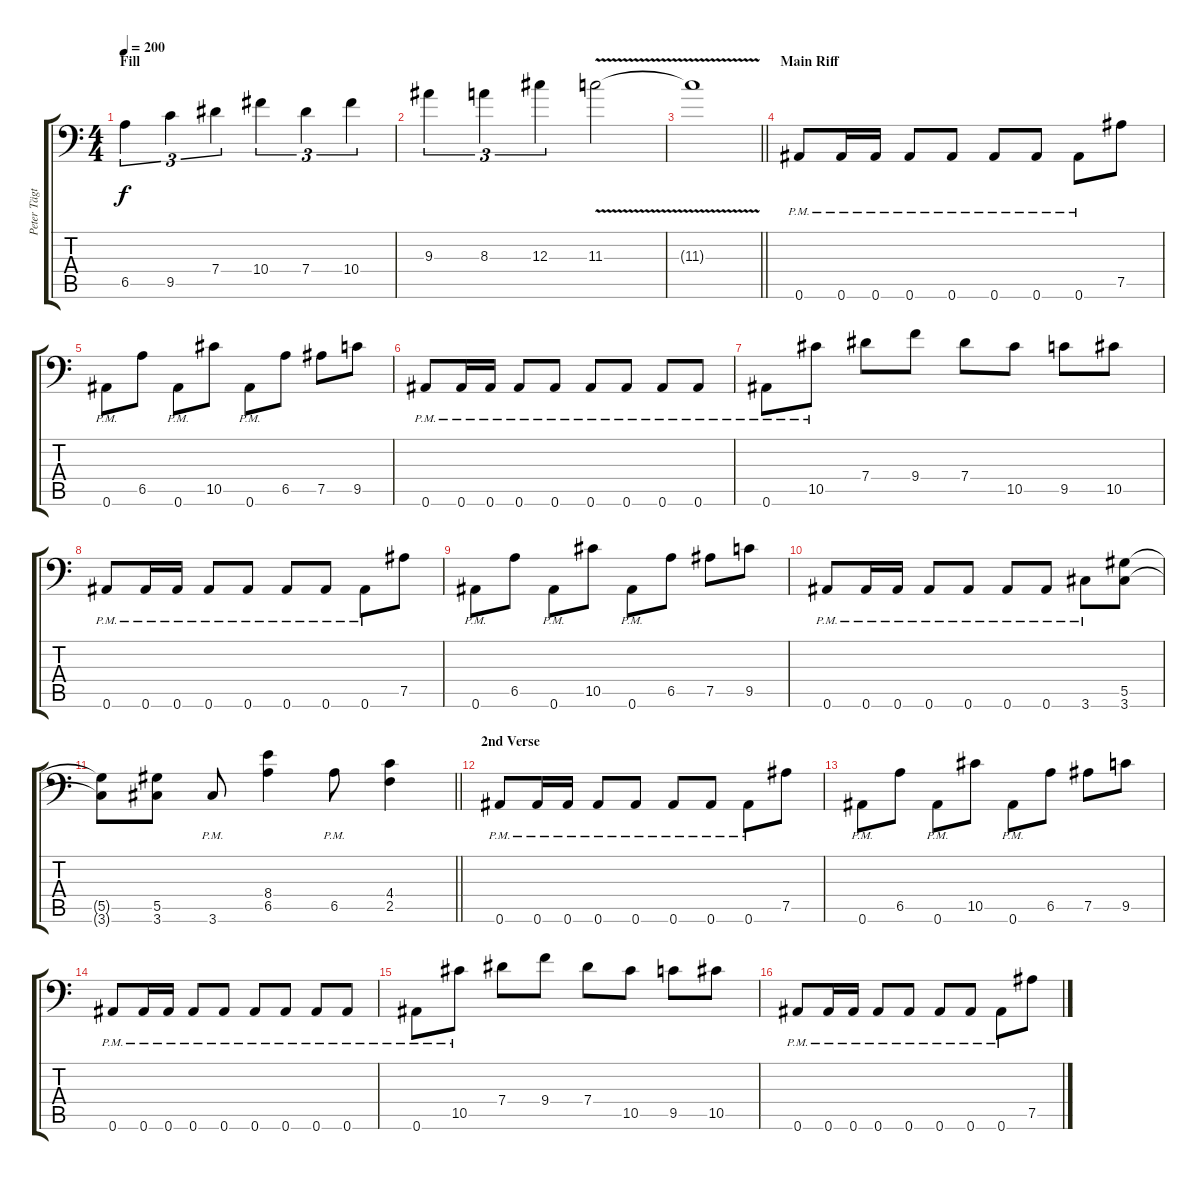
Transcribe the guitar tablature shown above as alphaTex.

\track ("Peter Tägtgren " "Peter Tägt") {instrument distortionguitar}
\staff {score tabs}
\tuning (Bb3 F3 Db3 Ab2 Eb2 Bb1) {hide}
\ts (4 4)
\section ("" "Fill")
\tempo 200
\clef f4
\ks c
6.5.4{tu (3 2) dy f} 9.5.4{tu (3 2)} 7.4.4{tu (3 2)} 10.4.4{tu (3 2)} 7.4.4{tu (3 2)} 10.4.4{tu (3 2)} |
9.3.4{tu (3 2)} 8.3.4{tu (3 2)} 12.3.4{tu (3 2)} 11.3{v}.2 |
\barLineRight lightlight
11.3{t}.1 |
\section ("" "Main Riff")
0.6{pm}.8 0.6{pm}.16 0.6{pm}.16 0.6{pm}.8 0.6{pm}.8 0.6{pm}.8 0.6{pm}.8 0.6{pm}.8 7.5.8 |
0.6{pm}.8 6.5.8 0.6{pm}.8 10.5.8 0.6{pm}.8 6.5.8 7.5.8 9.5.8 |
0.6{pm}.8 0.6{pm}.16 0.6{pm}.16 0.6{pm}.8 0.6{pm}.8 0.6{pm}.8 0.6{pm}.8 0.6{pm}.8 0.6{pm}.8 |
0.6{pm}.8 10.5{pm}.8 7.4.8 9.4.8 7.4.8 10.5.8 9.5.8 10.5.8 |
0.6{pm}.8 0.6{pm}.16 0.6{pm}.16 0.6{pm}.8 0.6{pm}.8 0.6{pm}.8 0.6{pm}.8 0.6{pm}.8 7.5.8 |
0.6{pm}.8 6.5.8 0.6{pm}.8 10.5.8 0.6{pm}.8 6.5.8 7.5.8 9.5.8 |
0.6{pm}.8 0.6{pm}.16 0.6{pm}.16 0.6{pm}.8 0.6{pm}.8 0.6{pm}.8 0.6{pm}.8 3.6{pm}.8 (5.5 3.6).8 |
\barLineRight lightlight
(5.5{t} 3.6{t}).8 (5.5 3.6).8 3.6{pm}.8 (8.4 6.5).4 6.5{pm}.8 (4.4 2.5).4 |
\section ("" "2nd Verse")
0.6{pm}.8 0.6{pm}.16 0.6{pm}.16 0.6{pm}.8 0.6{pm}.8 0.6{pm}.8 0.6{pm}.8 0.6{pm}.8 7.5.8 |
0.6{pm}.8 6.5.8 0.6{pm}.8 10.5.8 0.6{pm}.8 6.5.8 7.5.8 9.5.8 |
0.6{pm}.8 0.6{pm}.16 0.6{pm}.16 0.6{pm}.8 0.6{pm}.8 0.6{pm}.8 0.6{pm}.8 0.6{pm}.8 0.6{pm}.8 |
0.6{pm}.8 10.5{pm}.8 7.4.8 9.4.8 7.4.8 10.5.8 9.5.8 10.5.8 |
0.6{pm}.8 0.6{pm}.16 0.6{pm}.16 0.6{pm}.8 0.6{pm}.8 0.6{pm}.8 0.6{pm}.8 0.6{pm}.8 7.5.8
